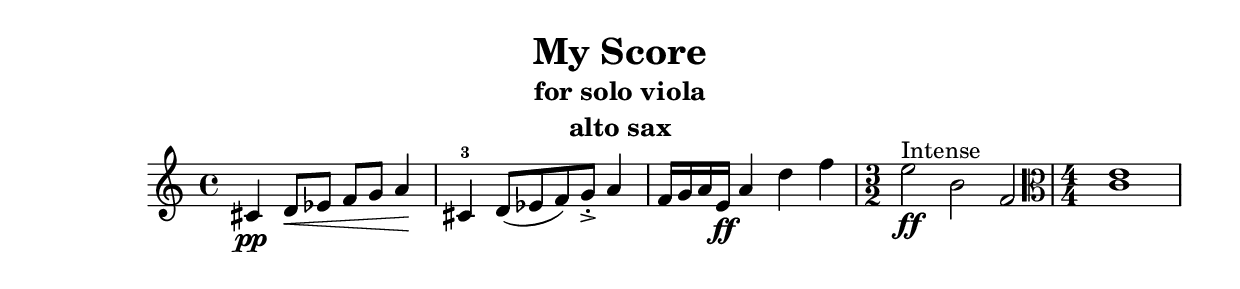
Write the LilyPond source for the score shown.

\version "2.20.0"

% this is my first score

% use s/f instead if is/es for sharp/flat
\language "english"

\header {
  title = "My Score"
  subtitle = "for solo viola"
  instrument = "alto sax"
}


\relative c'
{
  % crecsendo spanner "\<" (goes to next dynamic or termination "\!" )
  cs4\pp d8\< ef f g a4 \!
  % force bars with "[ ]"
  % stacatto "-."
  % accent "->"
  % add a fingering "-3"
  cs,4-3 d8([ ef f) g-.->] a4
  % add dynamic
  f16 g a e\ff a4 d f
  \time 3/2
  % markup text after "^"
  e2 ^"Intense" \ff b f
  \clef alto
  \numericTimeSignature \time 4/4
  % chord (duration outside of "< >"
  < c e> 1
 }